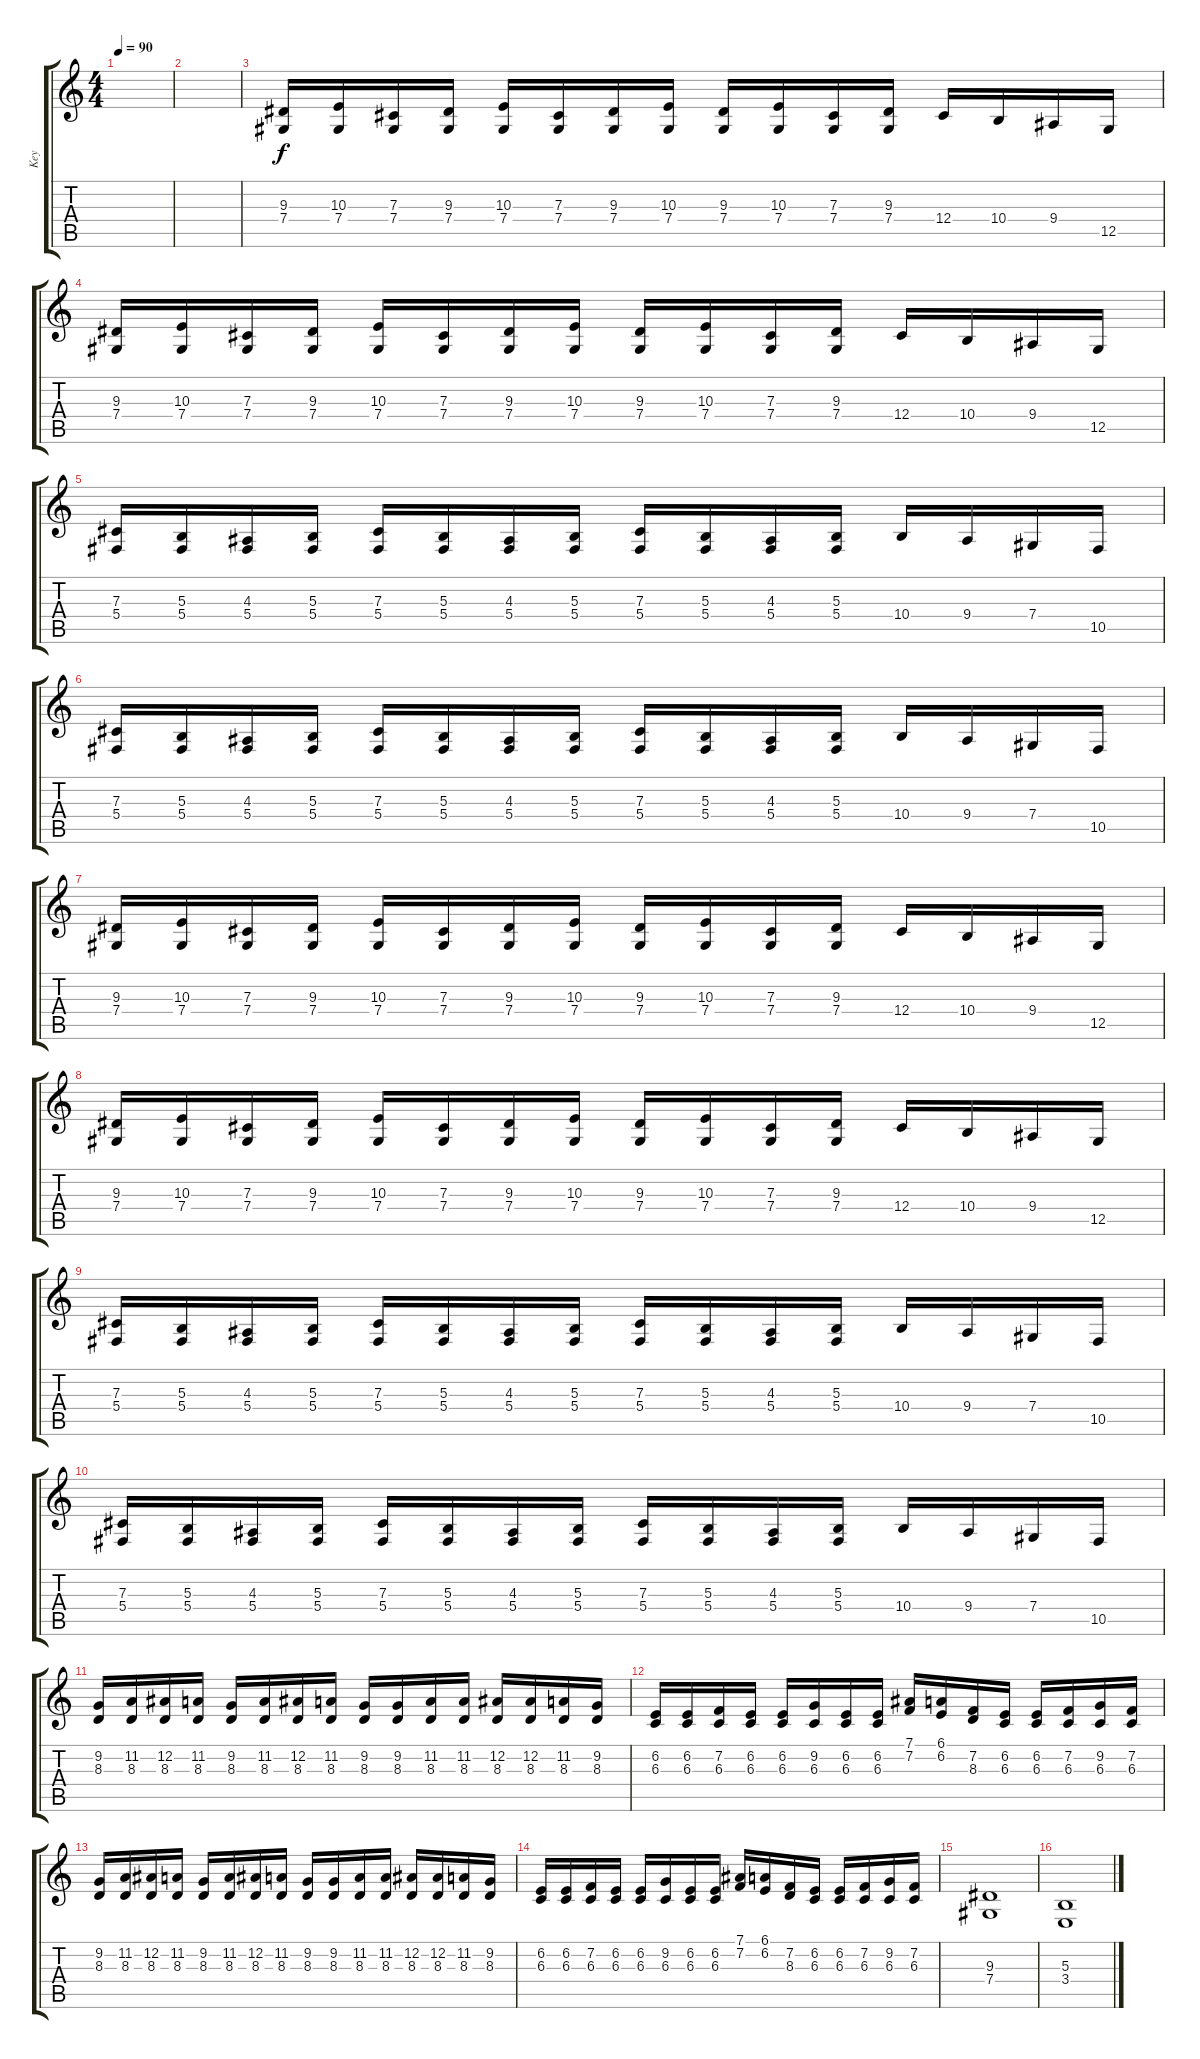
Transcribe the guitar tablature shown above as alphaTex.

\track ("Key" "Key") {instrument lead2sawtooth}
\staff {score tabs}
\tuning (Eb4 Bb3 Gb3 Db3 Ab2 Eb2) {hide}
\ts (4 4)
\tempo 90
\clef g2
\ks c
|
|
(9.3 7.4).16 (10.3 7.4).16 (7.3 7.4).16 (9.3 7.4).16 (10.3 7.4).16 (7.3 7.4).16 (9.3 7.4).16 (10.3 7.4).16 (9.3 7.4).16 (10.3 7.4).16 (7.3 7.4).16 (9.3 7.4).16 12.4.16 10.4.16 9.4.16 12.5.16 |
(9.3 7.4).16 (10.3 7.4).16 (7.3 7.4).16 (9.3 7.4).16 (10.3 7.4).16 (7.3 7.4).16 (9.3 7.4).16 (10.3 7.4).16 (9.3 7.4).16 (10.3 7.4).16 (7.3 7.4).16 (9.3 7.4).16 12.4.16 10.4.16 9.4.16 12.5.16 |
(7.3 5.4).16 (5.3 5.4).16 (4.3 5.4).16 (5.3 5.4).16 (7.3 5.4).16 (5.3 5.4).16 (4.3 5.4).16 (5.3 5.4).16 (7.3 5.4).16 (5.3 5.4).16 (4.3 5.4).16 (5.3 5.4).16 10.4.16 9.4.16 7.4.16 10.5.16 |
(7.3 5.4).16 (5.3 5.4).16 (4.3 5.4).16 (5.3 5.4).16 (7.3 5.4).16 (5.3 5.4).16 (4.3 5.4).16 (5.3 5.4).16 (7.3 5.4).16 (5.3 5.4).16 (4.3 5.4).16 (5.3 5.4).16 10.4.16 9.4.16 7.4.16 10.5.16 |
(9.3 7.4).16 (10.3 7.4).16 (7.3 7.4).16 (9.3 7.4).16 (10.3 7.4).16 (7.3 7.4).16 (9.3 7.4).16 (10.3 7.4).16 (9.3 7.4).16 (10.3 7.4).16 (7.3 7.4).16 (9.3 7.4).16 12.4.16 10.4.16 9.4.16 12.5.16 |
(9.3 7.4).16 (10.3 7.4).16 (7.3 7.4).16 (9.3 7.4).16 (10.3 7.4).16 (7.3 7.4).16 (9.3 7.4).16 (10.3 7.4).16 (9.3 7.4).16 (10.3 7.4).16 (7.3 7.4).16 (9.3 7.4).16 12.4.16 10.4.16 9.4.16 12.5.16 |
(7.3 5.4).16 (5.3 5.4).16 (4.3 5.4).16 (5.3 5.4).16 (7.3 5.4).16 (5.3 5.4).16 (4.3 5.4).16 (5.3 5.4).16 (7.3 5.4).16 (5.3 5.4).16 (4.3 5.4).16 (5.3 5.4).16 10.4.16 9.4.16 7.4.16 10.5.16 |
(7.3 5.4).16 (5.3 5.4).16 (4.3 5.4).16 (5.3 5.4).16 (7.3 5.4).16 (5.3 5.4).16 (4.3 5.4).16 (5.3 5.4).16 (7.3 5.4).16 (5.3 5.4).16 (4.3 5.4).16 (5.3 5.4).16 10.4.16 9.4.16 7.4.16 10.5.16 |
(9.2 8.3).16 (11.2 8.3).16 (12.2 8.3).16 (11.2 8.3).16 (9.2 8.3).16 (11.2 8.3).16 (12.2 8.3).16 (11.2 8.3).16 (9.2 8.3).16 (9.2 8.3).16 (11.2 8.3).16 (11.2 8.3).16 (12.2 8.3).16 (12.2 8.3).16 (11.2 8.3).16 (9.2 8.3).16 |
(6.2 6.3).16 (6.2 6.3).16 (7.2 6.3).16 (6.2 6.3).16 (6.2 6.3).16 (9.2 6.3).16 (6.2 6.3).16 (6.2 6.3).16 (7.1 7.2).16 (6.1 6.2).16 (7.2 8.3).16 (6.2 6.3).16 (6.2 6.3).16 (7.2 6.3).16 (9.2 6.3).16 (7.2 6.3).16 |
(9.2 8.3).16 (11.2 8.3).16 (12.2 8.3).16 (11.2 8.3).16 (9.2 8.3).16 (11.2 8.3).16 (12.2 8.3).16 (11.2 8.3).16 (9.2 8.3).16 (9.2 8.3).16 (11.2 8.3).16 (11.2 8.3).16 (12.2 8.3).16 (12.2 8.3).16 (11.2 8.3).16 (9.2 8.3).16 |
(6.2 6.3).16 (6.2 6.3).16 (7.2 6.3).16 (6.2 6.3).16 (6.2 6.3).16 (9.2 6.3).16 (6.2 6.3).16 (6.2 6.3).16 (7.1 7.2).16 (6.1 6.2).16 (7.2 8.3).16 (6.2 6.3).16 (6.2 6.3).16 (7.2 6.3).16 (9.2 6.3).16 (7.2 6.3).16 |
(9.3 7.4).1 |
(5.3 3.4).1
